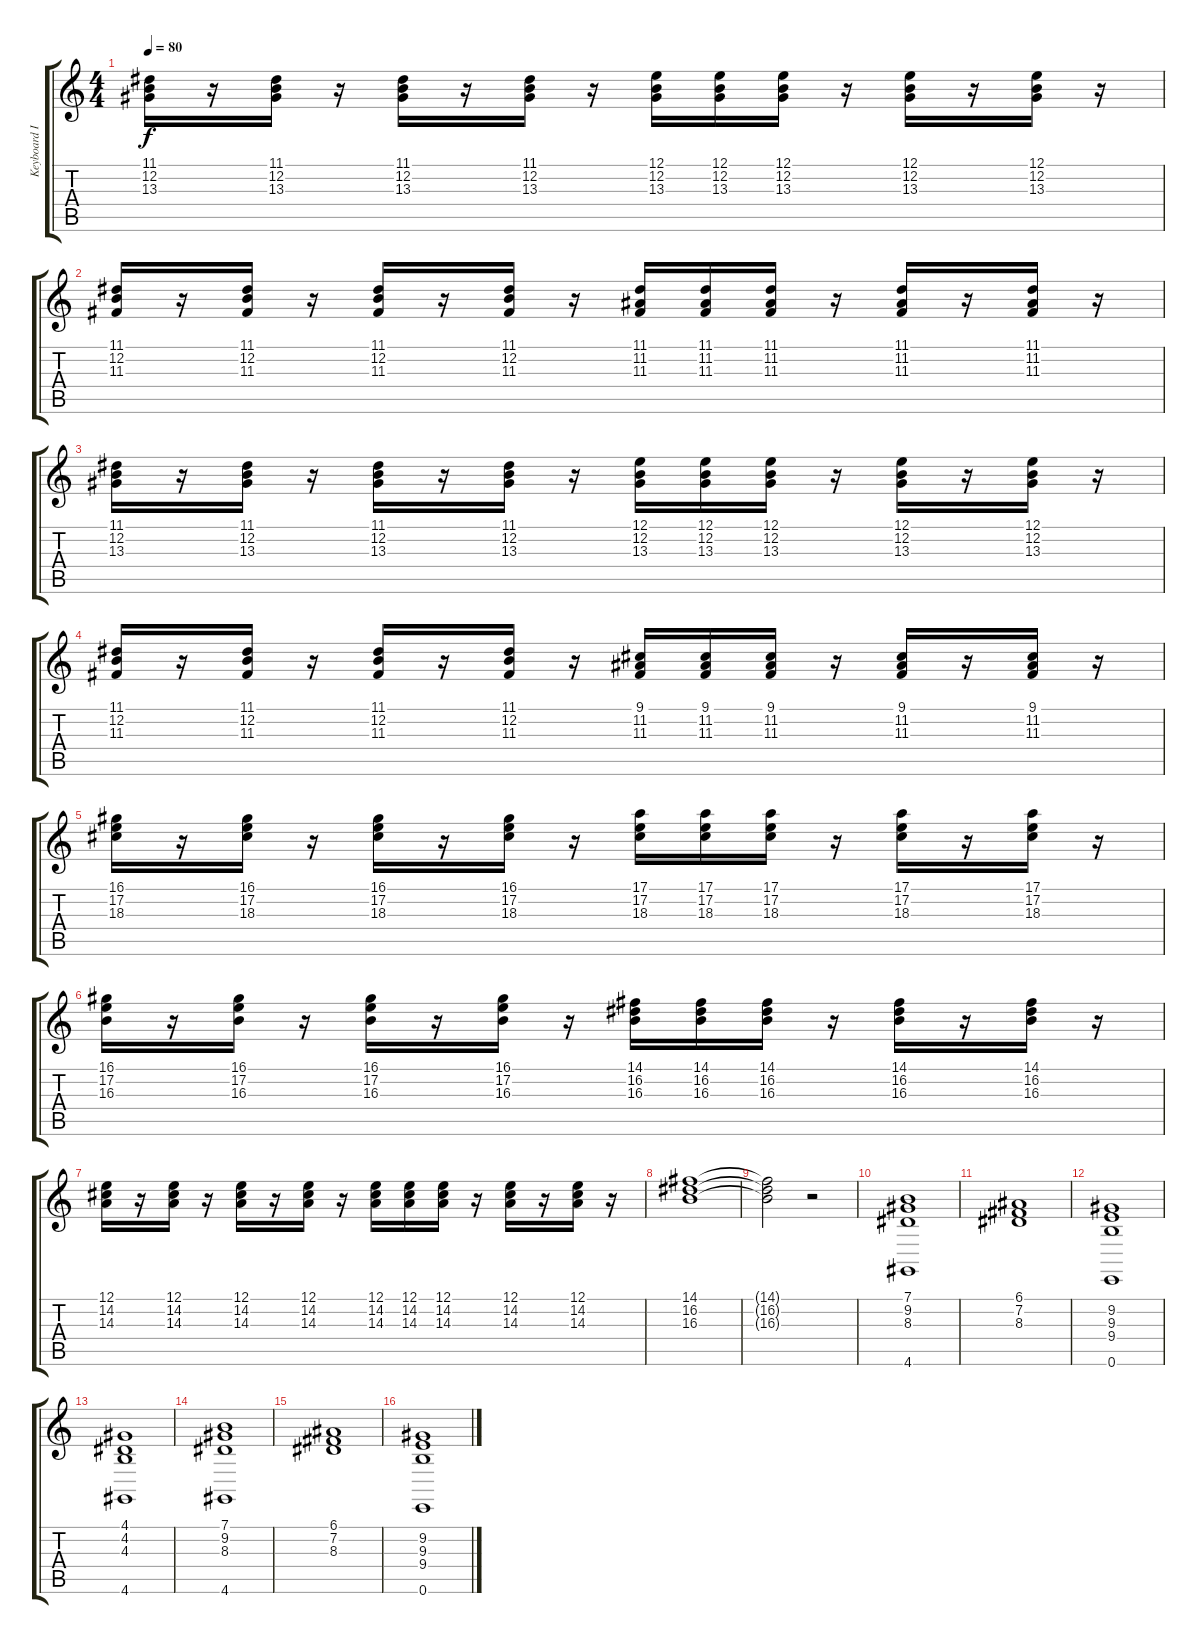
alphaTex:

\track ("Keyboard IV" "Keyboard I") {instrument stringensemble1}
\staff {score tabs}
\tuning (E4 B3 G3 D3 A2 E2) {hide}
\ts (4 4)
\tempo 80
\clef g2
\ks c
(11.1 12.2 13.3).16{dy f} r.16 (11.1 12.2 13.3).16 r.16 (11.1 12.2 13.3).16 r.16 (11.1 12.2 13.3).16 r.16 (12.1 12.2 13.3).16 (12.1 12.2 13.3).16 (12.1 12.2 13.3).16 r.16 (12.1 12.2 13.3).16 r.16 (12.1 12.2 13.3).16 r.16 |
(11.1 12.2 11.3).16 r.16 (11.1 12.2 11.3).16 r.16 (11.1 12.2 11.3).16 r.16 (11.1 12.2 11.3).16 r.16 (11.1 11.2 11.3).16 (11.1 11.2 11.3).16 (11.1 11.2 11.3).16 r.16 (11.1 11.2 11.3).16 r.16 (11.1 11.2 11.3).16 r.16 |
(11.1 12.2 13.3).16 r.16 (11.1 12.2 13.3).16 r.16 (11.1 12.2 13.3).16 r.16 (11.1 12.2 13.3).16 r.16 (12.1 12.2 13.3).16 (12.1 12.2 13.3).16 (12.1 12.2 13.3).16 r.16 (12.1 12.2 13.3).16 r.16 (12.1 12.2 13.3).16 r.16 |
(11.1 12.2 11.3).16 r.16 (11.1 12.2 11.3).16 r.16 (11.1 12.2 11.3).16 r.16 (11.1 12.2 11.3).16 r.16 (9.1 11.2 11.3).16 (9.1 11.2 11.3).16 (9.1 11.2 11.3).16 r.16 (9.1 11.2 11.3).16 r.16 (9.1 11.2 11.3).16 r.16 |
(16.1 17.2 18.3).16 r.16 (16.1 17.2 18.3).16 r.16 (16.1 17.2 18.3).16 r.16 (16.1 17.2 18.3).16 r.16 (17.1 17.2 18.3).16 (17.1 17.2 18.3).16 (17.1 17.2 18.3).16 r.16 (17.1 17.2 18.3).16 r.16 (17.1 17.2 18.3).16 r.16 |
(16.1 17.2 16.3).16 r.16 (16.1 17.2 16.3).16 r.16 (16.1 17.2 16.3).16 r.16 (16.1 17.2 16.3).16 r.16 (14.1 16.2 16.3).16 (14.1 16.2 16.3).16 (14.1 16.2 16.3).16 r.16 (14.1 16.2 16.3).16 r.16 (14.1 16.2 16.3).16 r.16 |
(12.1 14.2 14.3).16 r.16 (12.1 14.2 14.3).16 r.16 (12.1 14.2 14.3).16 r.16 (12.1 14.2 14.3).16 r.16 (12.1 14.2 14.3).16 (12.1 14.2 14.3).16 (12.1 14.2 14.3).16 r.16 (12.1 14.2 14.3).16 r.16 (12.1 14.2 14.3).16 r.16 |
(14.1 16.2 16.3).1 |
(14.1{t} 16.2{t} 16.3{t}).2 r.2 |
(7.1 9.2 8.3 4.6).1 |
(6.1 7.2 8.3).1 |
(9.2 9.3 9.4 0.6).1 |
(4.1 4.2 4.3 4.6).1 |
(7.1 9.2 8.3 4.6).1 |
(6.1 7.2 8.3).1 |
(9.2 9.3 9.4 0.6).1
